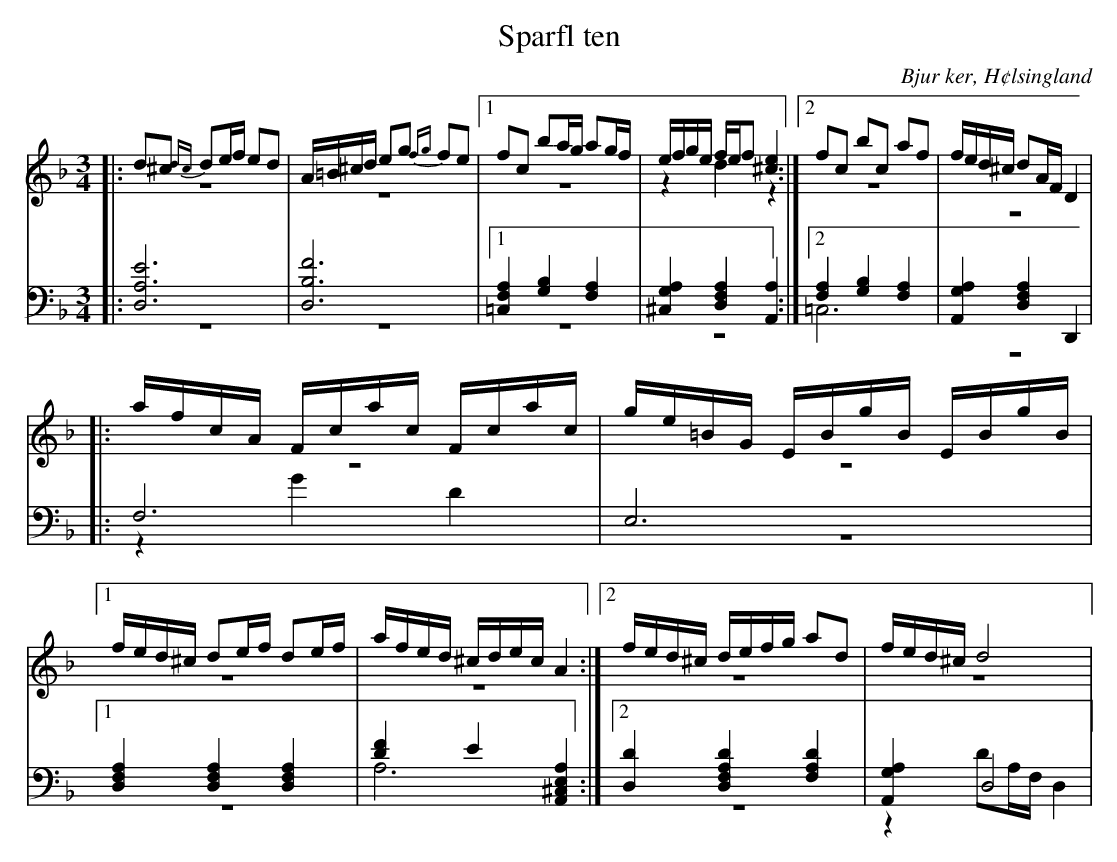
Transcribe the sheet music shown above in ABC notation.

X:1
T: Sparfl ten
O: Bjur ker, H¢lsingland
M: 3/4
L: 1/8
K: Dm
V:1
V:2 merge
V:3
V:4 merge
V:1
|:d^c {dc}de/f/ ed|A/=B/^c/d/ eg {fg}fe|1 fc ba/g/ ag/f/| e/f/g/e/ f/e/f [^c2e2]:|2 fc bc af|f/e/d/^c/ dA/F/ D2|
|:a/f/c/A/  F/c/a/c/ F/c/a/c/|g/e/=B/G/  E/B/g/B/  E/B/g/B/|1 f/e/d/^c/ de/f/ de/f/|a/f/e/d/ ^c/d/e/c/ A2:|2 f/e/d/^c/ d/e/f/g/ ad|f/e/d/^c/ d4|
V:2
|:z6|z6|1 z6|z2 d2 z2:|2 z6|z6|
|:z6|z6|1 z6|z6:|2 z6|z6|
V:3 clef=bass
|:[D,6A,6E6]|[D,6B,6F6]|1 [=C,2F,2A,2] [G,2B,2] [F,2A,2]|[^C,2G,2A,2] [D,2F,2A,2] [A,,2A,2]:|2 [F,2A,2] [G,2B,2] [F,2A,2]|[A,,2G,2A,2] [D,2F,2A,2] D,,2|
|:F,6|E,6|1 [D,2F,2A,2] [D,2F,2A,2] [D,2F,2A,2]|[D2F2] E2 [A,,2^C,2E,2A,2]:|2 [D,2D2] [D,2F,2A,2D2] [F,2A,2D2]|[A,,2G,2A,2] D,4|
V:4 clef=bass
|:z6|z6|1 z6|z6:|2 =C,6|z6|
|:z2 G2 D2|z6|1 z6|A,6:|2 z6|z2 DA,/F,/ D,2|
